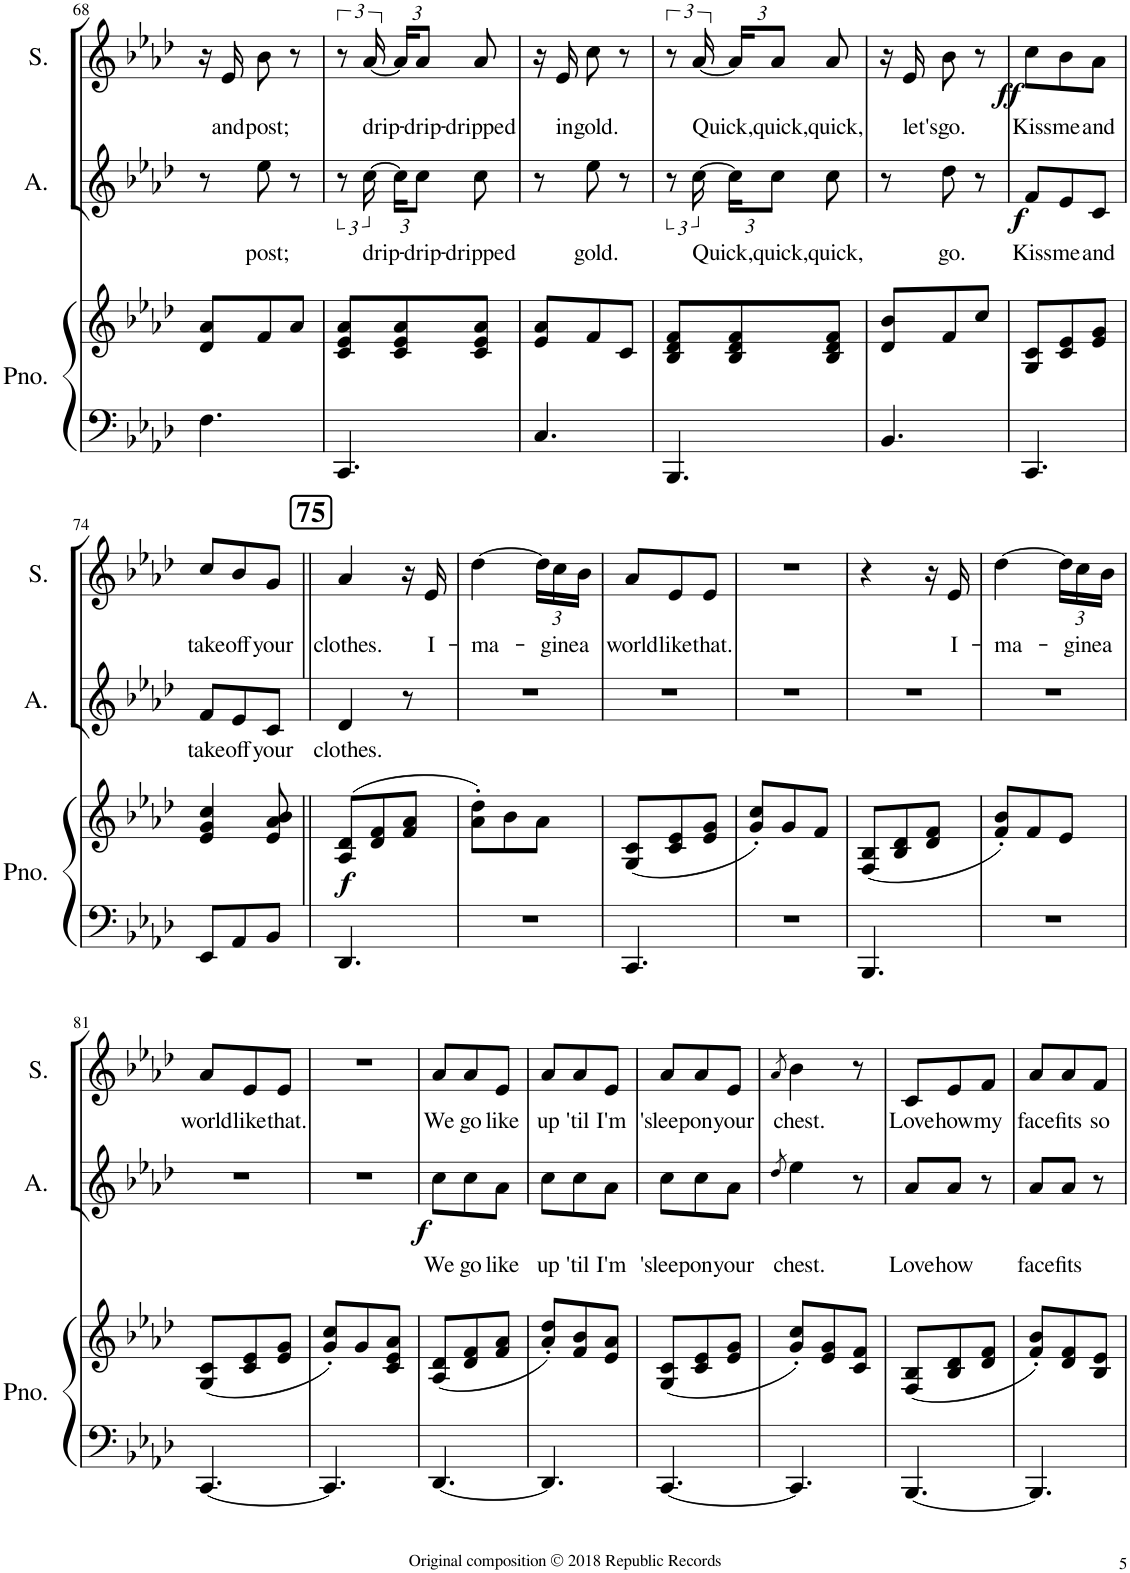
**kern	**kern	**dynam	**kern	**text	**dynam	**kern	**text	**dynam
*part3	*part3	*part3	*part2	*part2	*part2	*part1	*part1	*part1
*staff4	*staff3	*staff3/4	*staff2	*staff2	*staff2	*staff1	*staff1	*staff1
*I"Piano	*	*	*I"Alto	*	*	*I"Soprano	*	*
*I'Pno.	*	*	*I'A.	*	*	*I'S.	*	*
!!LO:PB:g=z
*clefF4	*clefG2	*	*clefG2	*	*	*clefG2	*	*
*	*	*	*Trd1c2	*	*	*Trd1c2	*	*
*k[b-e-a-d-]	*k[b-e-a-d-]	*	*k[b-e-a-d-]	*	*	*k[b-e-a-d-]	*	*
*M3/8	*M3/8	*	*M3/8	*	*	*M3/8	*	*
=68	=68	=68	=68	=68	=68	=68	=68	=68
4.F\	8d-/ 8a-/L	.	8r	.	.	16r	.	.
!	!	!	!	!	!	!	!LO:LY:b	!
.	.	.	.	.	.	16e-/	and	.
!	!	!	!	!LO:LY:b	!	!	!LO:LY:b	!
.	8f/	.	8ee-\	post;	.	8b-\	post;	.
.	8a-/J	.	8r	.	.	8r	.	.
=69	=69	=69	=69	=69	=69	=69	=69	=69
4.CC/	8c/ 8e-/ 8a-/L	.	12r	.	.	12r	.	.
!	!	!	!	!LO:LY:b	!	!	!LO:LY:b	!
.	.	.	[24cc\	drip-	.	[24a-/	drip-	.
*	*	*	*Xbrackettup	*	*	*Xbrackettup	*	*
.	8c/ 8e-/ 8a-/	.	24cc\KL]	.	.	24a-/KL]	.	.
!	!	!	!	!LO:LY:b	!	!	!LO:LY:b	!
.	.	.	12cc\J	-drip-	.	12a-/J	-drip-	.
!	!	!	!	!LO:LY:b	!	!	!LO:LY:b	!
.	8c/ 8e-/ 8a-/J	.	8cc\	-dripped	.	8a-/	-dripped	.
=70	=70	=70	=70	=70	=70	=70	=70	=70
4.C/	8e-/ 8a-/L	.	8r	.	.	16r	.	.
!	!	!	!	!	!	!	!LO:LY:b	!
.	.	.	.	.	.	16e-/	in	.
!	!	!	!	!LO:LY:b	!	!	!LO:LY:b	!
.	8f/	.	8ee-\	gold.	.	8cc\	gold.	.
.	8c/J	.	8r	.	.	8r	.	.
=71	=71	=71	=71	=71	=71	=71	=71	=71
*	*	*	*brackettup	*	*	*brackettup	*	*
4.BBB-/	8B-/ 8d-/ 8f/L	.	12r	.	.	12r	.	.
!	!	!	!	!LO:LY:b	!	!	!LO:LY:b	!
.	.	.	[24cc\	Quick,	.	[24a-/	Quick,	.
*	*	*	*Xbrackettup	*	*	*Xbrackettup	*	*
.	8B-/ 8d-/ 8f/	.	24cc\KL]	.	.	24a-/KL]	.	.
!	!	!	!	!LO:LY:b	!	!	!LO:LY:b	!
.	.	.	12cc\J	quick,	.	12a-/J	quick,	.
!	!	!	!	!LO:LY:b	!	!	!LO:LY:b	!
.	8B-/ 8d-/ 8f/J	.	8cc\	quick,	.	8a-/	quick,	.
=72	=72	=72	=72	=72	=72	=72	=72	=72
4.BB-/	8d-/ 8b-/L	.	8r	.	.	16r	.	.
!	!	!	!	!	!	!	!LO:LY:b	!
.	.	.	.	.	.	16e-/	let's	.
!	!	!	!	!LO:LY:b	!	!	!LO:LY:b	!
.	8f/	.	8dd-\	go.	.	8b-\	go.	.
.	8cc/J	.	8r	.	.	8r	.	.
=73	=73	=73	=73	=73	=73	=73	=73	=73
!	!	!	!	!LO:LY:b	!LO:DY:b	!	!LO:LY:b	!LO:DY:b
4.CC/	8G/ 8c/L	.	8f/L	Kiss	f	8cc\L	Kiss	ff
!	!	!	!	!LO:LY:b	!	!	!LO:LY:b	!
.	8c/ 8e-/	.	8e-/	me	.	8b-\	me	.
!	!	!	!	!LO:LY:b	!	!	!LO:LY:b	!
.	8e-/ 8g/J	.	8c/J	and	.	8a-\J	and	.
!!LO:LB:g=z
=74	=74	=74	=74	=74	=74	=74	=74	=74
!	!	!	!	!LO:LY:b	!	!	!LO:LY:b	!
8EE-/L	4e-/ 4g/ 4cc/	.	8f/L	take	.	8cc/L	take	.
!	!	!	!	!LO:LY:b	!	!	!LO:LY:b	!
8AA-/	.	.	8e-/	off	.	8b-/	off	.
!	!	!	!	!LO:LY:b	!	!	!LO:LY:b	!
8BB-/J	8e-/ 8a-/ 8b-/	.	8c/J	your	.	8g/J	your	.
!!LO:REH:place=s1:a:B:cj:fs=14:t=75
=75||	=75||	=75||	=75||	=75||	=75||	=75||	=75||	=75||
!	!	!LO:DY:b	!	!LO:LY:b	!	!	!LO:LY:b	!
4.DD-/	(8A-/ 8d-/L	f	4d-/	clothes.	.	4a-/	clothes.	.
.	8d-/ 8f/	.	.	.	.	.	.	.
.	8f/ 8a-/J	.	8r	.	.	16r	.	.
!	!	!	!	!	!	!	!LO:LY:b	!
.	.	.	.	.	.	16e-/	I-	.
=76	=76	=76	=76	=76	=76	=76	=76	=76
!	!	!	!	!	!	!	!LO:LY:b	!
4.r	8a-\' 8dd-\'L)	.	4.r	.	.	[4dd-\	-ma-	.
.	8b-\	.	.	.	.	.	.	.
.	8a-\J	.	.	.	.	24dd-\LL]	.	.
!	!	!	!	!	!	!	!LO:LY:b	!
.	.	.	.	.	.	24cc\	-gine	.
!	!	!	!	!	!	!	!LO:LY:b	!
.	.	.	.	.	.	24b-\JJ	a	.
=77	=77	=77	=77	=77	=77	=77	=77	=77
!	!	!	!	!	!	!	!LO:LY:b	!
4.CC/	(8G/ 8c/L	.	4.r	.	.	8a-/L	world	.
!	!	!	!	!	!	!	!LO:LY:b	!
.	8c/ 8e-/	.	.	.	.	8e-/	like	.
!	!	!	!	!	!	!	!LO:LY:b	!
.	8e-/ 8g/J	.	.	.	.	8e-/J	that.	.
=78	=78	=78	=78	=78	=78	=78	=78	=78
4.r	8g/' 8cc/'L)	.	4.r	.	.	4.r	.	.
.	8g/	.	.	.	.	.	.	.
.	8f/J	.	.	.	.	.	.	.
=79	=79	=79	=79	=79	=79	=79	=79	=79
4.BBB-/	(8F/ 8B-/L	.	4.r	.	.	4r	.	.
.	8B-/ 8d-/	.	.	.	.	.	.	.
.	8d-/ 8f/J	.	.	.	.	16r	.	.
!	!	!	!	!	!	!	!LO:LY:b	!
.	.	.	.	.	.	16e-/	I-	.
=80	=80	=80	=80	=80	=80	=80	=80	=80
!	!	!	!	!	!	!	!LO:LY:b	!
4.r	8f/' 8b-/'L)	.	4.r	.	.	[4dd-\	-ma-	.
.	8f/	.	.	.	.	.	.	.
.	8e-/J	.	.	.	.	24dd-\LL]	.	.
!	!	!	!	!	!	!	!LO:LY:b	!
.	.	.	.	.	.	24cc\	-gine	.
!	!	!	!	!	!	!	!LO:LY:b	!
.	.	.	.	.	.	24b-\JJ	a	.
!!LO:LB:g=z
=81	=81	=81	=81	=81	=81	=81	=81	=81
!	!	!	!	!	!	!	!LO:LY:b	!
[4.CC/	(8G/ 8c/L	.	4.r	.	.	8a-/L	world	.
!	!	!	!	!	!	!	!LO:LY:b	!
.	8c/ 8e-/	.	.	.	.	8e-/	like	.
!	!	!	!	!	!	!	!LO:LY:b	!
.	8e-/ 8g/J	.	.	.	.	8e-/J	that.	.
=82	=82	=82	=82	=82	=82	=82	=82	=82
4.CC/]	8g/' 8cc/'L)	.	4.r	.	.	4.r	.	.
.	8g/	.	.	.	.	.	.	.
.	8c/ 8e-/ 8a-/J	.	.	.	.	.	.	.
=83	=83	=83	=83	=83	=83	=83	=83	=83
!	!	!	!	!LO:LY:b	!LO:DY:b	!	!LO:LY:b	!
[4.DD-/	(8A-/ 8d-/L	.	8cc\L	We	f	8a-/L	We	.
!	!	!	!	!LO:LY:b	!	!	!LO:LY:b	!
.	8d-/ 8f/	.	8cc\	go	.	8a-/	go	.
!	!	!	!	!LO:LY:b	!	!	!LO:LY:b	!
.	8f/ 8a-/J	.	8a-\J	like	.	8e-/J	like	.
=84	=84	=84	=84	=84	=84	=84	=84	=84
!	!	!	!	!LO:LY:b	!	!	!LO:LY:b	!
4.DD-/]	8a-/' 8dd-/'L)	.	8cc\L	up	.	8a-/L	up	.
!	!	!	!	!LO:LY:b	!	!	!LO:LY:b	!
.	8f/ 8b-/	.	8cc\	'til	.	8a-/	'til	.
!	!	!	!	!LO:LY:b	!	!	!LO:LY:b	!
.	8e-/ 8a-/J	.	8a-\J	I'm	.	8e-/J	I'm	.
=85	=85	=85	=85	=85	=85	=85	=85	=85
!	!	!	!	!LO:LY:b	!	!	!LO:LY:b	!
[4.CC/	(8G/ 8c/L	.	8cc\L	'sleep	.	8a-/L	'sleep	.
!	!	!	!	!LO:LY:b	!	!	!LO:LY:b	!
.	8c/ 8e-/	.	8cc\	on	.	8a-/	on	.
!	!	!	!	!LO:LY:b	!	!	!LO:LY:b	!
.	8e-/ 8g/J	.	8a-\J	your	.	8e-/J	your	.
=86	=86	=86	=86	=86	=86	=86	=86	=86
.	.	.	8qdd-/	.	.	8qa-/	.	.
!	!	!	!	!LO:LY:b	!	!	!LO:LY:b	!
4.CC/]	8g/' 8cc/'L)	.	4ee-\	chest.	.	4b-\	chest.	.
.	8e-/ 8g/	.	.	.	.	.	.	.
.	8c/ 8f/J	.	8r	.	.	8r	.	.
=87	=87	=87	=87	=87	=87	=87	=87	=87
!	!	!	!	!LO:LY:b	!	!	!LO:LY:b	!
[4.BBB-/	(8F/ 8B-/L	.	8a-/L	Love	.	8c/L	Love	.
!	!	!	!	!LO:LY:b	!	!	!LO:LY:b	!
.	8B-/ 8d-/	.	8a-/J	how	.	8e-/	how	.
!	!	!	!	!	!	!	!LO:LY:b	!
.	8d-/ 8f/J	.	8r	.	.	8f/J	my	.
=88	=88	=88	=88	=88	=88	=88	=88	=88
!	!	!	!	!LO:LY:b	!	!	!LO:LY:b	!
4.BBB-/]	8f/' 8b-/'L)	.	8a-/L	face	.	8a-/L	face	.
!	!	!	!	!LO:LY:b	!	!	!LO:LY:b	!
.	8d-/ 8f/	.	8a-/J	fits	.	8a-/	fits	.
!	!	!	!	!	!	!	!LO:LY:b	!
.	8B-/ 8e-/J	.	8r	.	.	8f/J	so	.
=	=	=	=	=	=	=	=	=
*-	*-	*-	*-	*-	*-	*-	*-	*-
